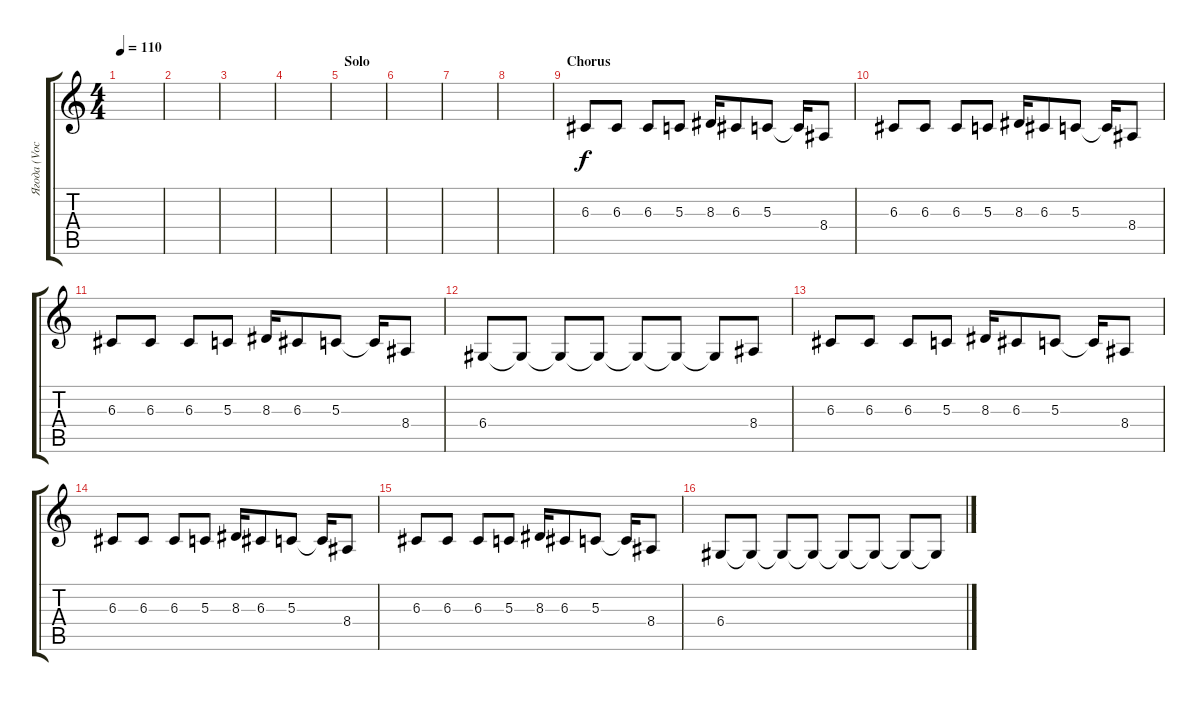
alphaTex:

\track ("Ягода (Vocal 2)" "Ягода (Voc") {instrument lead6voice}
\staff {score tabs}
\tuning (E4 B3 G3 D3 A2 E2) {hide}
\ts (4 4)
\tempo 110
\clef g2
\ks c
|
|
|
|
\section ("" "Solo")
|
|
|
|
\section ("" "Chorus")
6.3.8 6.3.8 6.3.8 5.3.8 8.3.16 6.3.8 5.3.8 5.3{t}.16 8.4.8 |
6.3.8 6.3.8 6.3.8 5.3.8 8.3.16 6.3.8 5.3.8 5.3{t}.16 8.4.8 |
6.3.8 6.3.8 6.3.8 5.3.8 8.3.16 6.3.8 5.3.8 5.3{t}.16 8.4.8 |
6.4.8 6.4{t}.8 6.4{t}.8 6.4{t}.8 6.4{t}.8 6.4{t}.8 6.4{t}.8 8.4.8 |
6.3.8 6.3.8 6.3.8 5.3.8 8.3.16 6.3.8 5.3.8 5.3{t}.16 8.4.8 |
6.3.8 6.3.8 6.3.8 5.3.8 8.3.16 6.3.8 5.3.8 5.3{t}.16 8.4.8 |
6.3.8 6.3.8 6.3.8 5.3.8 8.3.16 6.3.8 5.3.8 5.3{t}.16 8.4.8 |
6.4.8 6.4{t}.8 6.4{t}.8 6.4{t}.8 6.4{t}.8 6.4{t}.8 6.4{t}.8 6.4{t}.8
